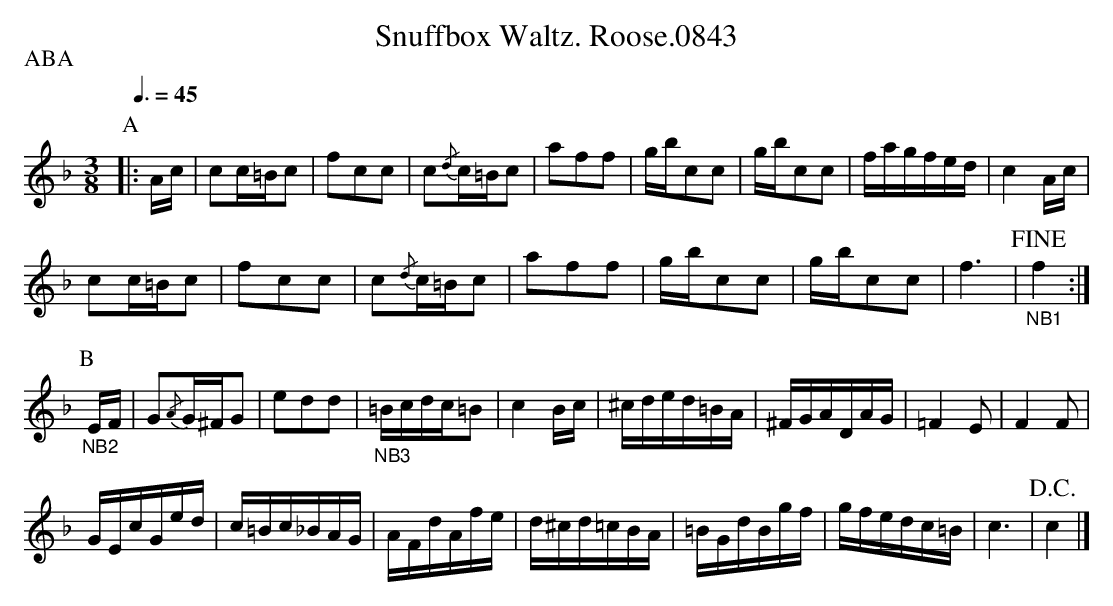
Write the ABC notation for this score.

X:1
T:Snuffbox Waltz. Roose.0843
M:3/8
Q:3/8=45
L:1/16
P:ABA
K:F
P:A
|: Ac | c2c=Bc2 | f2c2c2 | c2{/d}c=Bc2 | a2f2f2 | \\
gbc2c2 | gbc2c2 | fagfed | c4Ac |
c2c=Bc2 | f2c2c2 | c2{/d}c=Bc2 | a2f2f2 | \\
gbc2c2 | gbc2c2 | f6 | "_NB1"!fine!f4 :|
P:B
"_NB2"EF | G2{/A}G^FG2 | e2d2d2 | "_NB3"=Bcdc=B2 | c4Bc | \\
^cded=BA | ^FGADAG | =F4E2 | F4F2 |
GEcGed | c=Bc_BAG | AFdAfe | d^cd=cBA | \\
=BGdBgf | gfedc=B | c6 | !D.C.!c4 |]
